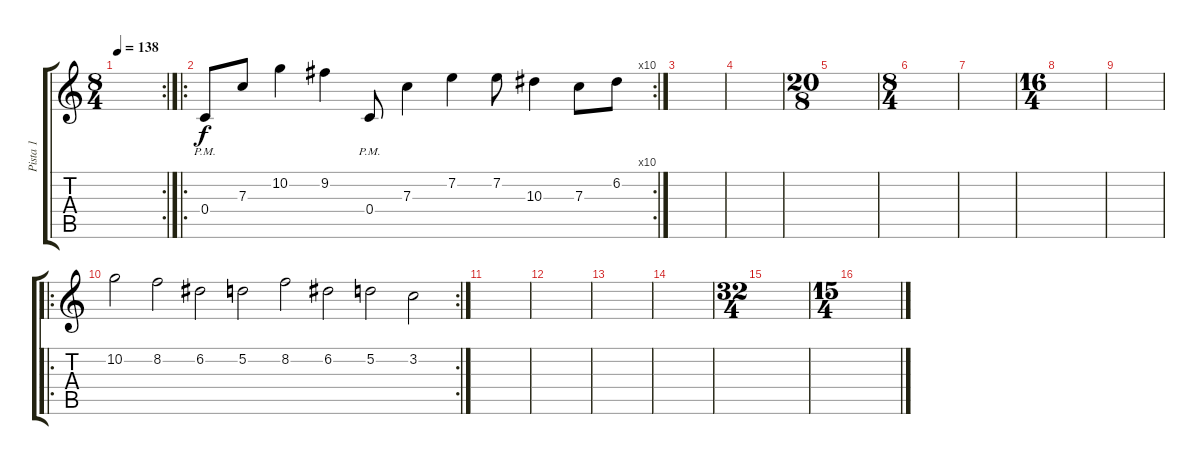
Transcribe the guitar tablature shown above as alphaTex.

\track ("Pista 1" "Pista 1") {instrument acousticguitarsteel}
\staff {score tabs}
\tuning (D4 A3 F3 C3 G2 C2) {hide}
\rc 2
\ts (8 4)
\tempo 138
\clef g2
\ks c
|
\ro
\rc 10
0.4{pm}.8 7.3.8 10.2.4 9.2.4 0.4{pm}.8 7.3.4 7.2.4 7.2.8 10.3.4 7.3.8 6.2.8 |
|
|
\ts (20 8)
|
\ts (8 4)
|
|
\ts (16 4)
|
|
\ro
\rc 2
10.2.2 8.2.2 6.2.2 5.2.2 8.2.2 6.2.2 5.2.2 3.2.2 |
|
|
|
|
\ts (32 4)
|
\ts (15 4)
